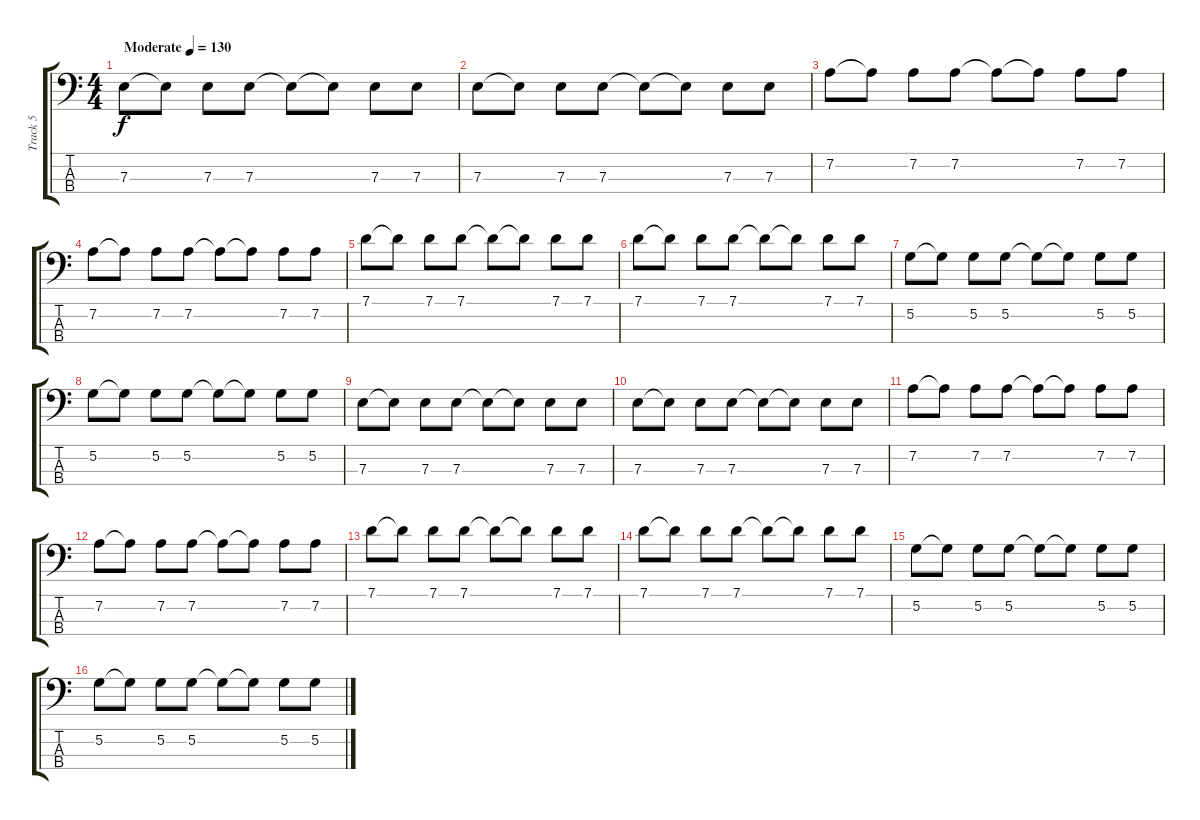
\track ("Track 5" "Track 5") {instrument electricbasspick}
\staff {score tabs}
\tuning (G2 D2 A1 E1) {hide}
\ts (4 4)
\tempo (130 "Moderate")
\clef f4
\ks c
7.3.8{dy f instrument electricbasspick} 7.3{t}.8 7.3.8 7.3.8 7.3{t}.8 7.3{t}.8 7.3.8 7.3.8 |
7.3.8 7.3{t}.8 7.3.8 7.3.8 7.3{t}.8 7.3{t}.8 7.3.8 7.3.8 |
7.2.8 7.2{t}.8 7.2.8 7.2.8 7.2{t}.8 7.2{t}.8 7.2.8 7.2.8 |
7.2.8 7.2{t}.8 7.2.8 7.2.8 7.2{t}.8 7.2{t}.8 7.2.8 7.2.8 |
7.1.8 7.1{t}.8 7.1.8 7.1.8 7.1{t}.8 7.1{t}.8 7.1.8 7.1.8 |
7.1.8 7.1{t}.8 7.1.8 7.1.8 7.1{t}.8 7.1{t}.8 7.1.8 7.1.8 |
5.2.8 5.2{t}.8 5.2.8 5.2.8 5.2{t}.8 5.2{t}.8 5.2.8 5.2.8 |
5.2.8 5.2{t}.8 5.2.8 5.2.8 5.2{t}.8 5.2{t}.8 5.2.8 5.2.8 |
7.3.8 7.3{t}.8 7.3.8 7.3.8 7.3{t}.8 7.3{t}.8 7.3.8 7.3.8 |
7.3.8 7.3{t}.8 7.3.8 7.3.8 7.3{t}.8 7.3{t}.8 7.3.8 7.3.8 |
7.2.8 7.2{t}.8 7.2.8 7.2.8 7.2{t}.8 7.2{t}.8 7.2.8 7.2.8 |
7.2.8 7.2{t}.8 7.2.8 7.2.8 7.2{t}.8 7.2{t}.8 7.2.8 7.2.8 |
7.1.8 7.1{t}.8 7.1.8 7.1.8 7.1{t}.8 7.1{t}.8 7.1.8 7.1.8 |
7.1.8 7.1{t}.8 7.1.8 7.1.8 7.1{t}.8 7.1{t}.8 7.1.8 7.1.8 |
5.2.8 5.2{t}.8 5.2.8 5.2.8 5.2{t}.8 5.2{t}.8 5.2.8 5.2.8 |
5.2.8 5.2{t}.8 5.2.8 5.2.8 5.2{t}.8 5.2{t}.8 5.2.8 5.2.8
